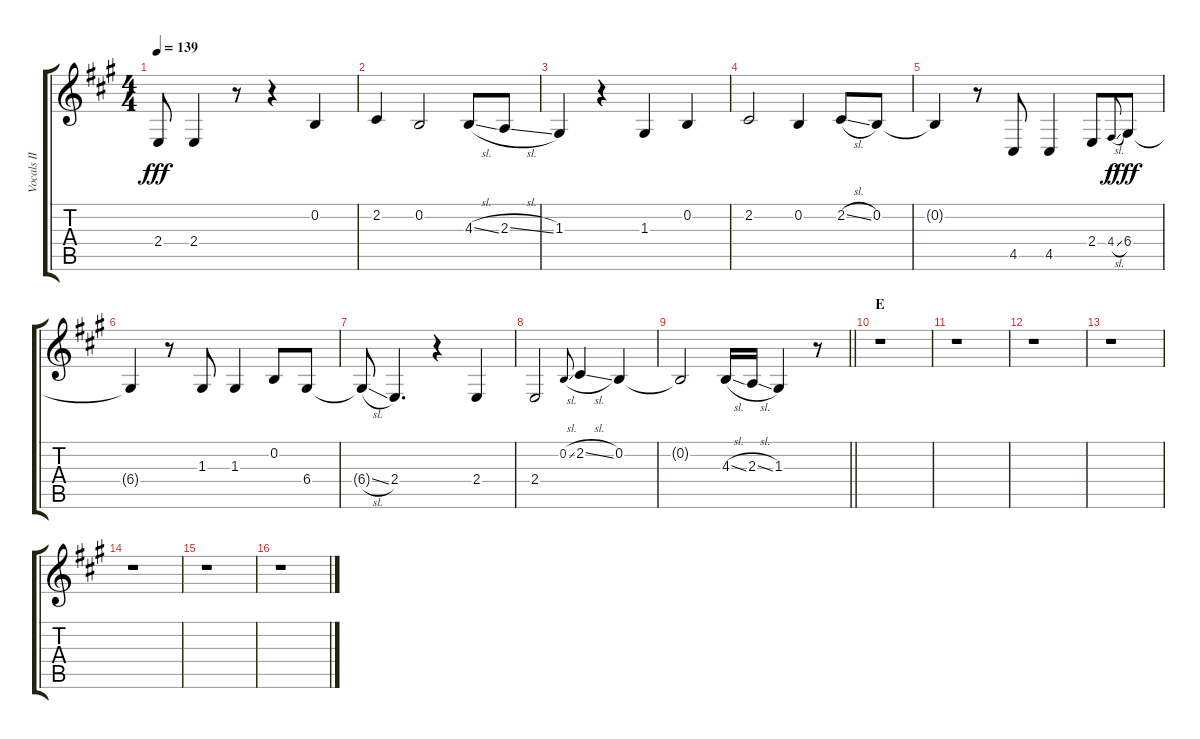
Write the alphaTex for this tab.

\track ("Vocals II" "Vocals II") {instrument voiceoohs}
\staff {score tabs}
\tuning (E4 B3 G3 D3 A2 E2) {hide}
\ts (4 4)
\tempo 139
\clef g2
\ks a
2.4.8{dy fff} 2.4.4 r.8 r.4 0.2.4 |
2.2.4 0.2.2 4.3{sl}.8 2.3{sl}.8 |
1.3.4 r.4 1.3.4 0.2.4 |
2.2.2 0.2.4 2.2{sl}.8 0.2.8 |
0.2{t}.4 r.8 4.5.8 4.5.4 2.4.8 4.4{sl}.8{gr onbeat dy f} 6.4.8{dy fff} |
6.4{t}.4 r.8 1.3.8 1.3.4 0.2.8 6.4.8 |
6.4{sl t}.8 2.4.4{d} r.4 2.4.4 |
2.4.2 0.2{sl}.8{gr onbeat} 2.2{sl}.4 0.2.4 |
\barLineRight lightlight
0.2{t}.2 4.3{sl}.16 2.3{sl}.16 1.3.4 r.8 |
\section ("" "E")
r.1 |
r.1 |
r.1 |
r.1 |
r.1 |
r.1 |
r.1
